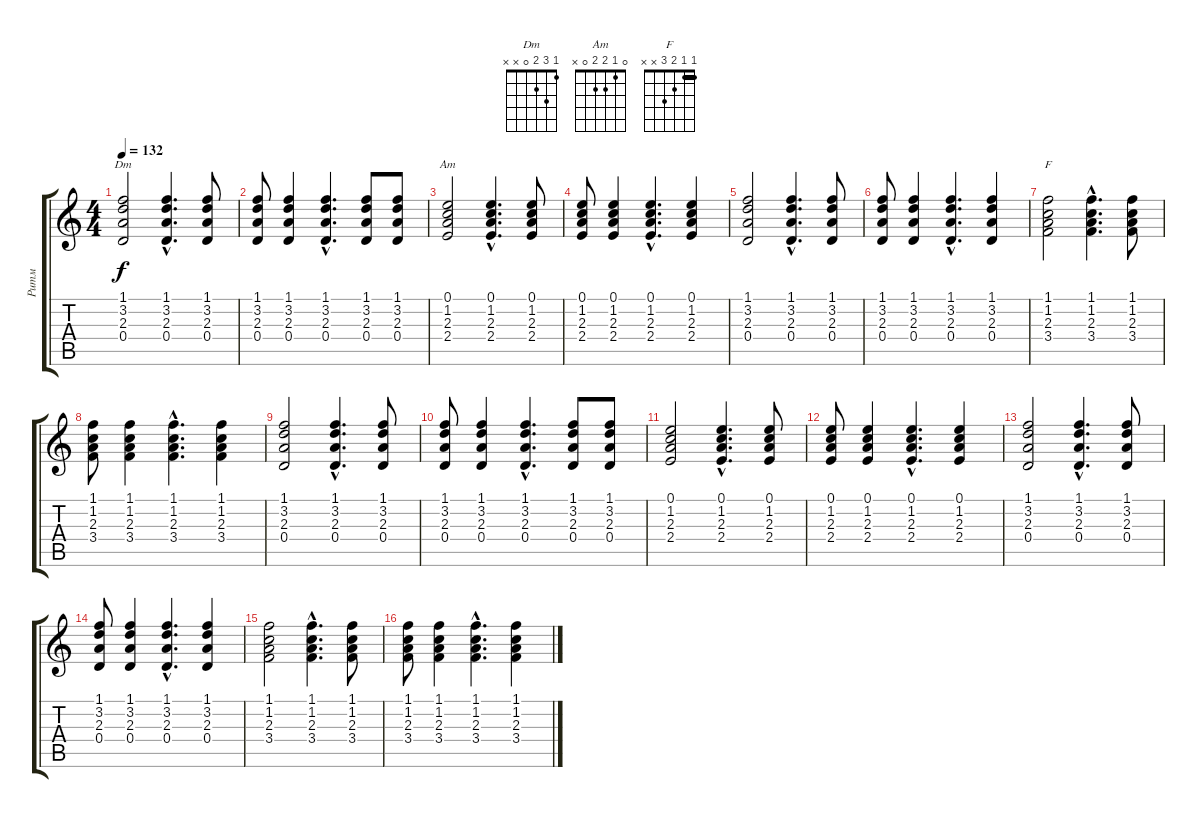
\track ("Ритм" "Ритм") {instrument acousticguitarnylon}
\staff {score tabs}
\tuning (E4 B3 G3 D3 A2 E2) {hide}
\chord ("Dm" 1 3 2 0 x x)
\chord ("Am" 0 1 2 2 0 x)
\chord ("F" 1 1 2 3 x x) {barre 1}
\ts (4 4)
\tempo 132
\clef g2
\ks c
(1.1 3.2 2.3 0.4).2{ch "Dm" dy f} (1.1{hac} 3.2{hac} 2.3{hac} 0.4{hac}).4{d} (1.1 3.2 2.3 0.4).8 |
(1.1 3.2 2.3 0.4).8 (1.1 3.2 2.3 0.4).4 (1.1{hac} 3.2{hac} 2.3{hac} 0.4{hac}).4{d} (1.1 3.2 2.3 0.4).8 (1.1 3.2 2.3 0.4).8 |
\section ("" "")
(0.1 1.2 2.3 2.4).2{ch "Am"} (0.1{hac} 1.2{hac} 2.3{hac} 2.4{hac}).4{d} (0.1 1.2 2.3 2.4).8 |
(0.1 1.2 2.3 2.4).8 (0.1 1.2 2.3 2.4).4 (0.1{hac} 1.2{hac} 2.3{hac} 2.4{hac}).4{d} (0.1 1.2 2.3 2.4).4 |
(1.1 3.2 2.3 0.4).2 (1.1{hac} 3.2{hac} 2.3{hac} 0.4{hac}).4{d} (1.1 3.2 2.3 0.4).8 |
(1.1 3.2 2.3 0.4).8 (1.1 3.2 2.3 0.4).4 (1.1{hac} 3.2{hac} 2.3{hac} 0.4{hac}).4{d} (1.1 3.2 2.3 0.4).4 |
(1.1 1.2 2.3 3.4).2{ch "F"} (1.1{hac} 1.2{hac} 2.3{hac} 3.4{hac}).4{d} (1.1 1.2 2.3 3.4).8 |
(1.1 1.2 2.3 3.4).8 (1.1 1.2 2.3 3.4).4 (1.1{hac} 1.2{hac} 2.3{hac} 3.4{hac}).4{d} (1.1 1.2 2.3 3.4).4 |
(1.1 3.2 2.3 0.4).2 (1.1{hac} 3.2{hac} 2.3{hac} 0.4{hac}).4{d} (1.1 3.2 2.3 0.4).8 |
(1.1 3.2 2.3 0.4).8 (1.1 3.2 2.3 0.4).4 (1.1{hac} 3.2{hac} 2.3{hac} 0.4{hac}).4{d} (1.1 3.2 2.3 0.4).8 (1.1 3.2 2.3 0.4).8 |
(0.1 1.2 2.3 2.4).2 (0.1{hac} 1.2{hac} 2.3{hac} 2.4{hac}).4{d} (0.1 1.2 2.3 2.4).8 |
(0.1 1.2 2.3 2.4).8 (0.1 1.2 2.3 2.4).4 (0.1{hac} 1.2{hac} 2.3{hac} 2.4{hac}).4{d} (0.1 1.2 2.3 2.4).4 |
(1.1 3.2 2.3 0.4).2 (1.1{hac} 3.2{hac} 2.3{hac} 0.4{hac}).4{d} (1.1 3.2 2.3 0.4).8 |
(1.1 3.2 2.3 0.4).8 (1.1 3.2 2.3 0.4).4 (1.1{hac} 3.2{hac} 2.3{hac} 0.4{hac}).4{d} (1.1 3.2 2.3 0.4).4 |
(1.1 1.2 2.3 3.4).2 (1.1{hac} 1.2{hac} 2.3{hac} 3.4{hac}).4{d} (1.1 1.2 2.3 3.4).8 |
(1.1 1.2 2.3 3.4).8 (1.1 1.2 2.3 3.4).4 (1.1{hac} 1.2{hac} 2.3{hac} 3.4{hac}).4{d} (1.1 1.2 2.3 3.4).4
